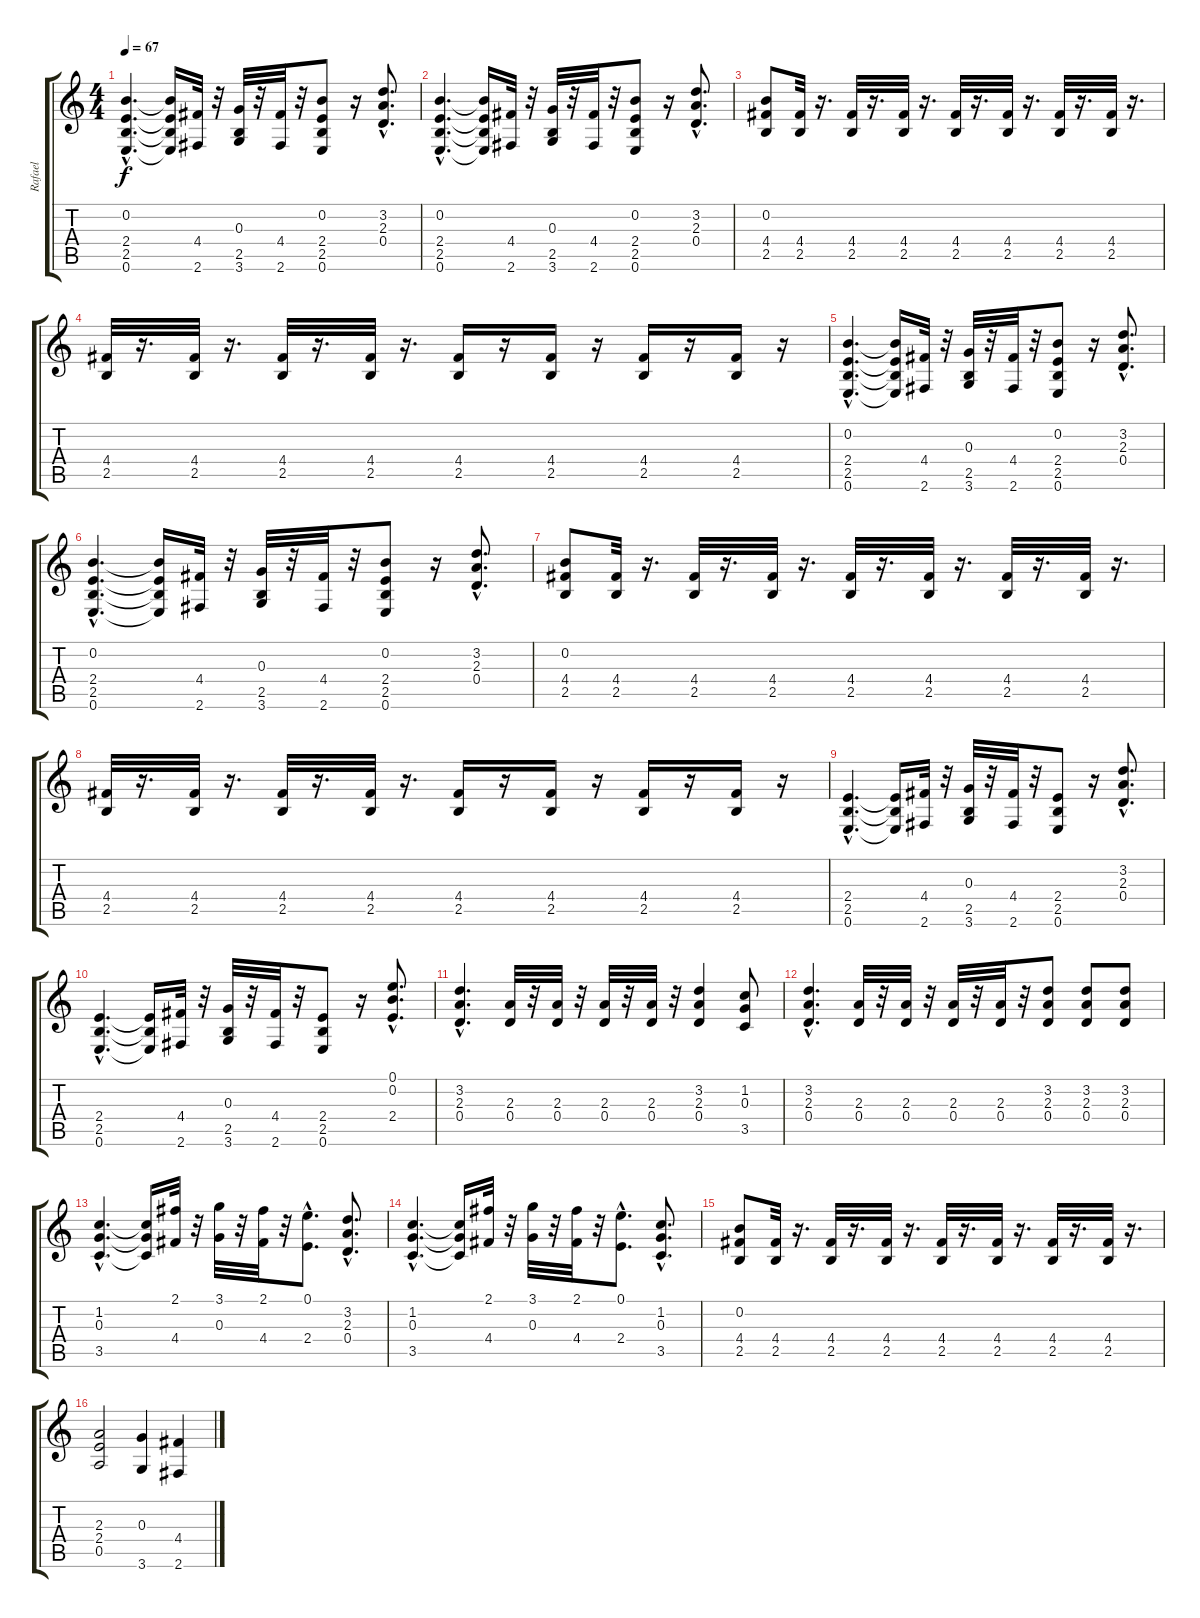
\track ("Rafael" "Rafael") {instrument distortionguitar}
\staff {score tabs}
\tuning (E4 B3 G3 D3 A2 E2) {hide}
\ts (4 4)
\tempo 67
\clef g2
\ks c
(0.2{hac} 2.4{hac} 2.5{hac} 0.6{hac}).4{d dy f} (0.2{t} 2.4{t} 2.5{t} 0.6{t}).16 (4.4 2.6).32 r.32 (0.3 2.5 3.6).32 r.32 (4.4 2.6).32 r.32 (0.2 2.4 2.5 0.6).8 r.16 (3.2{hac} 2.3{hac} 0.4{hac}).8{d} |
(0.2{hac} 2.4{hac} 2.5{hac} 0.6{hac}).4{d} (0.2{t} 2.4{t} 2.5{t} 0.6{t}).16 (4.4 2.6).32 r.32 (0.3 2.5 3.6).32 r.32 (4.4 2.6).32 r.32 (0.2 2.4 2.5 0.6).8 r.16 (3.2{hac} 2.3{hac} 0.4{hac}).8{d} |
(0.2 4.4 2.5).8 (4.4 2.5).32 r.16{d} (4.4 2.5).32 r.16{d} (4.4 2.5).32 r.16{d} (4.4 2.5).32 r.16{d} (4.4 2.5).32 r.16{d} (4.4 2.5).32 r.16{d} (4.4 2.5).32 r.16{d} |
(4.4 2.5).32 r.16{d} (4.4 2.5).32 r.16{d} (4.4 2.5).32 r.16{d} (4.4 2.5).32 r.16{d} (4.4 2.5).16 r.16 (4.4 2.5).16 r.16 (4.4 2.5).16 r.16 (4.4 2.5).16 r.16 |
(0.2{hac} 2.4{hac} 2.5{hac} 0.6{hac}).4{d} (0.2{t} 2.4{t} 2.5{t} 0.6{t}).16 (4.4 2.6).32 r.32 (0.3 2.5 3.6).32 r.32 (4.4 2.6).32 r.32 (0.2 2.4 2.5 0.6).8 r.16 (3.2{hac} 2.3{hac} 0.4{hac}).8{d} |
(0.2{hac} 2.4{hac} 2.5{hac} 0.6{hac}).4{d} (0.2{t} 2.4{t} 2.5{t} 0.6{t}).16 (4.4 2.6).32 r.32 (0.3 2.5 3.6).32 r.32 (4.4 2.6).32 r.32 (0.2 2.4 2.5 0.6).8 r.16 (3.2{hac} 2.3{hac} 0.4{hac}).8{d} |
(0.2 4.4 2.5).8 (4.4 2.5).32 r.16{d} (4.4 2.5).32 r.16{d} (4.4 2.5).32 r.16{d} (4.4 2.5).32 r.16{d} (4.4 2.5).32 r.16{d} (4.4 2.5).32 r.16{d} (4.4 2.5).32 r.16{d} |
(4.4 2.5).32 r.16{d} (4.4 2.5).32 r.16{d} (4.4 2.5).32 r.16{d} (4.4 2.5).32 r.16{d} (4.4 2.5).16 r.16 (4.4 2.5).16 r.16 (4.4 2.5).16 r.16 (4.4 2.5).16 r.16 |
(2.4{hac} 2.5{hac} 0.6{hac}).4{d} (2.4{t} 2.5{t} 0.6{t}).16 (4.4 2.6).32 r.32 (0.3 2.5 3.6).32 r.32 (4.4 2.6).32 r.32 (2.4 2.5 0.6).8 r.16 (3.2{hac} 2.3{hac} 0.4{hac}).8{d} |
(2.4{hac} 2.5{hac} 0.6{hac}).4{d} (2.4{t} 2.5{t} 0.6{t}).16 (4.4 2.6).32 r.32 (0.3 2.5 3.6).32 r.32 (4.4 2.6).32 r.32 (2.4 2.5 0.6).8 r.16 (0.1{hac} 0.2{hac} 2.4{hac}).8{d} |
(3.2{hac} 2.3{hac} 0.4{hac}).4{d} (2.3 0.4).32 r.32 (2.3 0.4).32 r.32 (2.3 0.4).32 r.32 (2.3 0.4).32 r.32 (3.2 2.3 0.4).4 (1.2 0.3 3.5).8 |
(3.2{hac} 2.3{hac} 0.4{hac}).4{d} (2.3 0.4).32 r.32 (2.3 0.4).32 r.32 (2.3 0.4).32 r.32 (2.3 0.4).32 r.32 (3.2 2.3 0.4).8 (3.2 2.3 0.4).8 (3.2 2.3 0.4).8 |
(1.2{hac} 0.3{hac} 3.5{hac}).4{d} (1.2{t} 0.3{t} 3.5{t}).16 (2.1 4.4).32 r.32 (3.1 0.3).32 r.32 (2.1 4.4).32 r.32 (0.1{hac} 2.4{hac}).8{d} (3.2{hac} 2.3{hac} 0.4{hac}).8{d} |
(1.2{hac} 0.3{hac} 3.5{hac}).4{d} (1.2{t} 0.3{t} 3.5{t}).16 (2.1 4.4).32 r.32 (3.1 0.3).32 r.32 (2.1 4.4).32 r.32 (0.1{hac} 2.4{hac}).8{d} (1.2{hac} 0.3{hac} 3.5{hac}).8{d} |
(0.2 4.4 2.5).8 (4.4 2.5).32 r.16{d} (4.4 2.5).32 r.16{d} (4.4 2.5).32 r.16{d} (4.4 2.5).32 r.16{d} (4.4 2.5).32 r.16{d} (4.4 2.5).32 r.16{d} (4.4 2.5).32 r.16{d} |
(2.3 2.4 0.5).2 (0.3 3.6).4 (4.4 2.6).4
